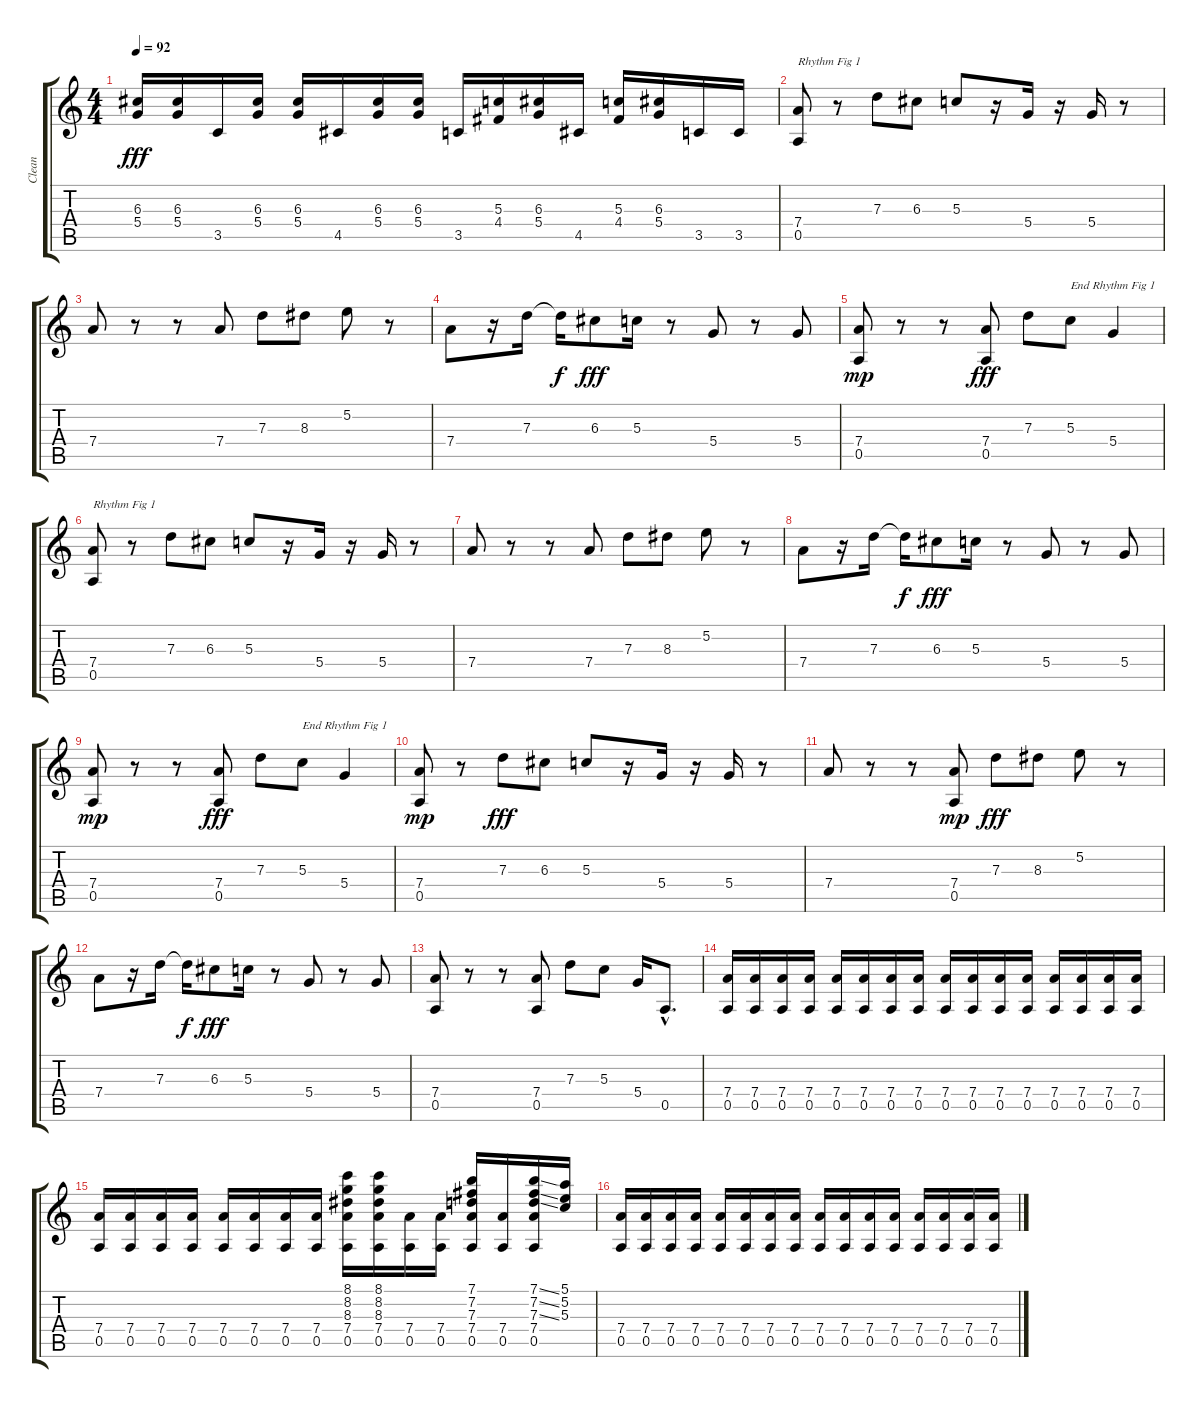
\track ("Clean" "Clean") {instrument electricguitarclean}
\staff {score tabs}
\tuning (E4 B3 G3 D3 A2 E2) {hide}
\ts (4 4)
\tempo 92
\clef g2
\ks c
(6.3 5.4).16{dy fff} (6.3 5.4).16 3.5.16 (6.3 5.4).16 (6.3 5.4).16 4.5.16 (6.3 5.4).16 (6.3 5.4).16 3.5.16 (5.3 4.4).16 (6.3 5.4).16 4.5.16 (5.3 4.4).16 (6.3 5.4).16 3.5.16 3.5.16 |
(7.4 0.5).8{txt "Rhythm Fig 1"} r.8 7.3.8 6.3.8 5.3.8 r.16 5.4.16 r.16 5.4.16 r.8 |
7.4.8 r.8 r.8 7.4.8 7.3.8 8.3.8 5.2.8 r.8 |
7.4.8 r.16 7.3.16 7.3{t}.16{dy f} 6.3.8{dy fff} 5.3.16 r.8 5.4.8 r.8 5.4.8 |
(7.4 0.5).8{dy mp} r.8 r.8 (7.4 0.5).8{dy fff} 7.3.8 5.3.8{txt "End Rhythm Fig 1"} 5.4.4 |
(7.4 0.5).8{txt "Rhythm Fig 1"} r.8 7.3.8 6.3.8 5.3.8 r.16 5.4.16 r.16 5.4.16 r.8 |
7.4.8 r.8 r.8 7.4.8 7.3.8 8.3.8 5.2.8 r.8 |
7.4.8 r.16 7.3.16 7.3{t}.16{dy f} 6.3.8{dy fff} 5.3.16 r.8 5.4.8 r.8 5.4.8 |
(7.4 0.5).8{dy mp} r.8 r.8 (7.4 0.5).8{dy fff} 7.3.8 5.3.8{txt "End Rhythm Fig 1"} 5.4.4 |
(7.4 0.5).8{dy mp} r.8 7.3.8{dy fff} 6.3.8 5.3.8 r.16 5.4.16 r.16 5.4.16 r.8 |
7.4.8 r.8 r.8 (7.4 0.5).8{dy mp} 7.3.8{dy fff} 8.3.8 5.2.8 r.8 |
7.4.8 r.16 7.3.16 7.3{t}.16{dy f} 6.3.8{dy fff} 5.3.16 r.8 5.4.8 r.8 5.4.8 |
(7.4 0.5).8 r.8 r.8 (7.4 0.5).8 7.3.8 5.3.8 5.4.16 0.5{hac}.8{d} |
(7.4 0.5).16 (7.4 0.5).16 (7.4 0.5).16 (7.4 0.5).16 (7.4 0.5).16 (7.4 0.5).16 (7.4 0.5).16 (7.4 0.5).16 (7.4 0.5).16 (7.4 0.5).16 (7.4 0.5).16 (7.4 0.5).16 (7.4 0.5).16 (7.4 0.5).16 (7.4 0.5).16 (7.4 0.5).16 |
(7.4 0.5).16 (7.4 0.5).16 (7.4 0.5).16 (7.4 0.5).16 (7.4 0.5).16 (7.4 0.5).16 (7.4 0.5).16 (7.4 0.5).16 (8.1 8.2 8.3 7.4 0.5).16 (8.1 8.2 8.3 7.4 0.5).16 (7.4 0.5).16 (7.4 0.5).16 (7.1 7.2 7.3 7.4 0.5).16 (7.4 0.5).16 (7.1{ss} 7.2{ss} 7.3{ss} 7.4 0.5).16 (5.1 5.2 5.3).16 |
(7.4 0.5).16 (7.4 0.5).16 (7.4 0.5).16 (7.4 0.5).16 (7.4 0.5).16 (7.4 0.5).16 (7.4 0.5).16 (7.4 0.5).16 (7.4 0.5).16 (7.4 0.5).16 (7.4 0.5).16 (7.4 0.5).16 (7.4 0.5).16 (7.4 0.5).16 (7.4 0.5).16 (7.4 0.5).16
